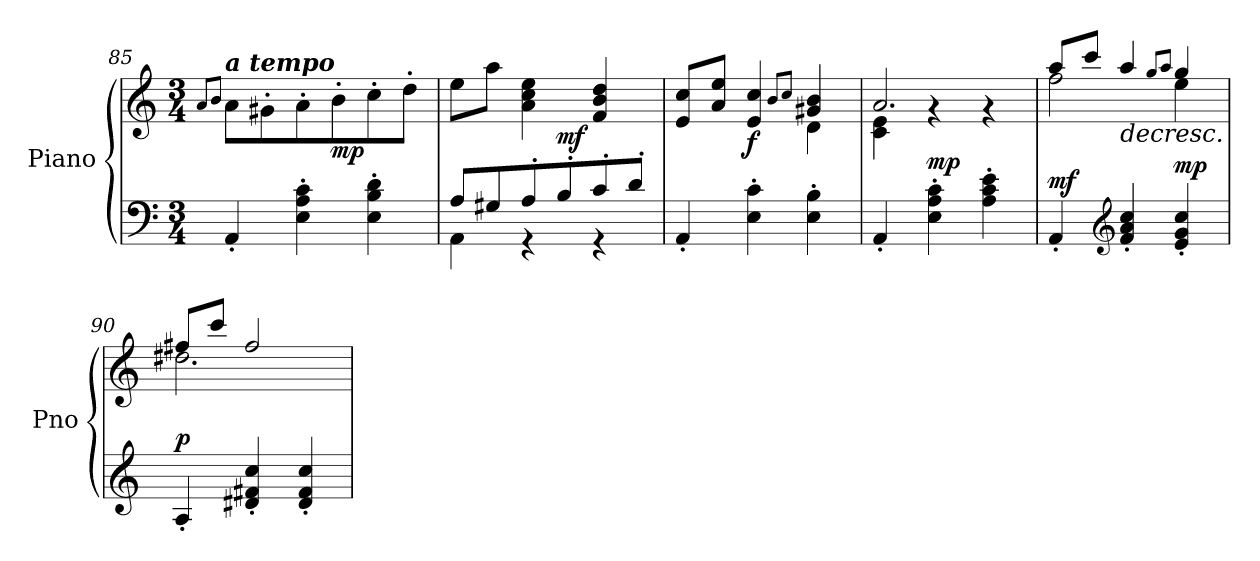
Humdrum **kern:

**kern	**kern	**dynam
*part1	*part1	*part1
*staff2	*staff1	*staff1/2
*I"Piano	*	*
*I'Pno	*	*
*clefF4	*clefG2	*
*k[]	*k[]	*
*M3/4	*M3/4	*
=85	=85	=85
.	8qa/L	.
.	8qb/J	.
!	!LO:TX:a:Bi:t=a tempo	!
4AA'/	8a\L	.
.	8g#X'\	.
4E\' 4A\' 4c\'	8a'\	.
!	!	!LO:DY:b
.	8b'\	mp
4E\' 4B\' 4d\'	8cc'\	.
.	8dd'\J	.
=86	=86	=86
*^	*	*
8A/L	4AA\	8ee\L	.
8G#X/	.	8aa\J	.
8A'/	4r	4a\ 4cc\ 4ee\	.
!	!	!	!LO:DY:a=2
8B'/	.	.	mf
8c'/	4r	4f/ 4b/ 4dd/	.
8d'/J	.	.	.
*v	*v	*	*
=87	=87	=87
*	*^	*
4AA'/	8e/ 8cc/L	2ryy	.
.	8a/ 8ee/J	.	.
!	!	!	!LO:DY:b
4E\' 4c\'	4e/ 4cc/	.	f
.	8qb/L	.	.
.	8qcc/J	.	.
4E\' 4B\'	4g#X/ 4b/	4d\	.
!!LO:PB:g=z	!!
=88	=88	=88	=88
4AA'/	2.a/	4c\ 4e\	.
!	!	!	!LO:DY:a=2
4E\' 4A\' 4c\'	.	4rg	mp
4A\' 4c\' 4e\'	.	4rg	.
=89	=89	=89	=89
!	!	!	!LO:DY:a=2
4AA'/	8aa/L	2ff\	mf
.	8ccc/J	.	.
*clefG2	*	*	*
!	!	!	!LO:HP:b
4f/' 4a/' 4cc/'	4aa/	.	>
.	8qgg/L	.	.
.	8qaa/J	.	.
!	!	!	!LO:DY:a=2
4e/' 4g/' 4cc/'	4gg/	4ee\	mp
*	*v	*v	*
.	.	]
=90	=90	=90
*	*^	*
!	!	!	!LO:DY:a=2
4A'/	8ff#X/L	2.dd#X\	p
.	8ccc/J	.	.
4d#X/' 4f#X/' 4cc/'	2ff#/	.	.
4d#/' 4f#/' 4cc/'	.	.	.
*	*v	*v	*
=	=	=
*-	*-	*-
